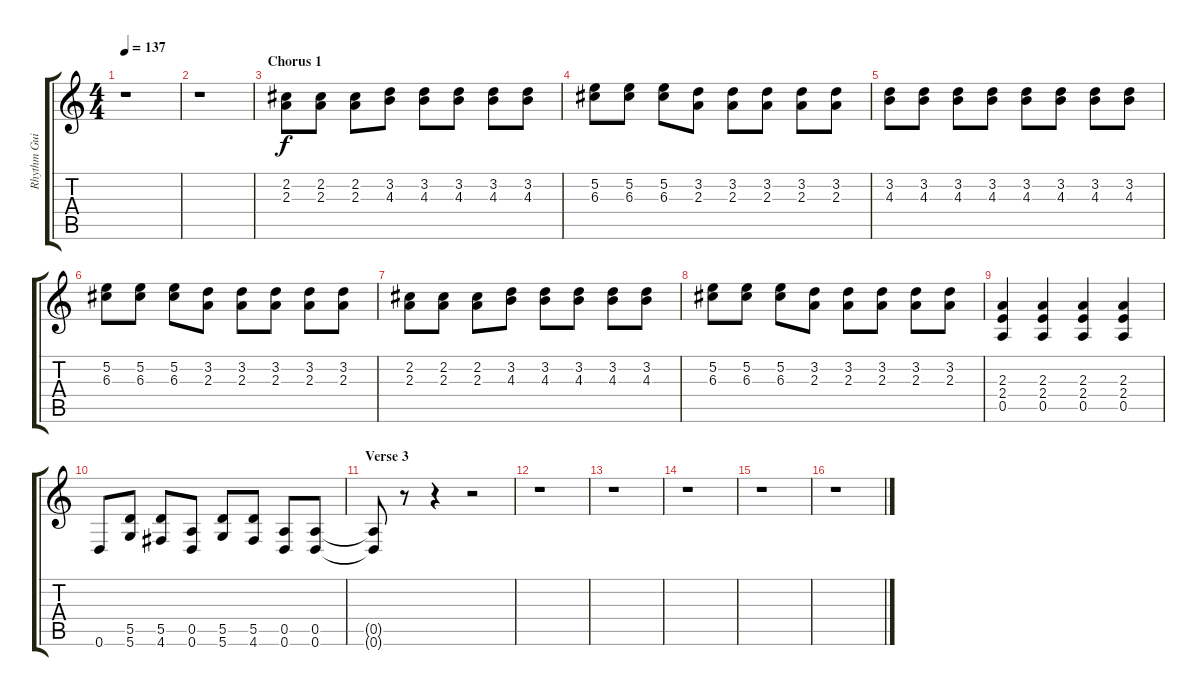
\track ("Rhythm Guitar 2" "Rhythm Gui") {instrument overdrivenguitar}
\staff {score tabs}
\tuning (E4 B3 G3 D3 A2 D2) {hide}
\ts (4 4)
\tempo 137
\clef g2
\ks c
r.1{dy f} |
r.1 |
\section ("" "Chorus 1")
(2.2 2.3).8 (2.2 2.3).8 (2.2 2.3).8 (3.2 4.3).8 (3.2 4.3).8 (3.2 4.3).8 (3.2 4.3).8 (3.2 4.3).8 |
(5.2 6.3).8 (5.2 6.3).8 (5.2 6.3).8 (3.2 2.3).8 (3.2 2.3).8 (3.2 2.3).8 (3.2 2.3).8 (3.2 2.3).8 |
(3.2 4.3).8 (3.2 4.3).8 (3.2 4.3).8 (3.2 4.3).8 (3.2 4.3).8 (3.2 4.3).8 (3.2 4.3).8 (3.2 4.3).8 |
(5.2 6.3).8 (5.2 6.3).8 (5.2 6.3).8 (3.2 2.3).8 (3.2 2.3).8 (3.2 2.3).8 (3.2 2.3).8 (3.2 2.3).8 |
(2.2 2.3).8 (2.2 2.3).8 (2.2 2.3).8 (3.2 4.3).8 (3.2 4.3).8 (3.2 4.3).8 (3.2 4.3).8 (3.2 4.3).8 |
(5.2 6.3).8 (5.2 6.3).8 (5.2 6.3).8 (3.2 2.3).8 (3.2 2.3).8 (3.2 2.3).8 (3.2 2.3).8 (3.2 2.3).8 |
(2.3 2.4 0.5).4 (2.3 2.4 0.5).4 (2.3 2.4 0.5).4 (2.3 2.4 0.5).4 |
0.6.8 (5.5 5.6).8 (5.5 4.6).8 (0.5 0.6).8 (5.5 5.6).8 (5.5 4.6).8 (0.5 0.6).8 (0.5 0.6).8 |
\section ("" "Verse 3")
(0.5{t} 0.6{t}).8 r.8 r.4 r.2 |
r.1 |
r.1 |
r.1 |
r.1 |
r.1
